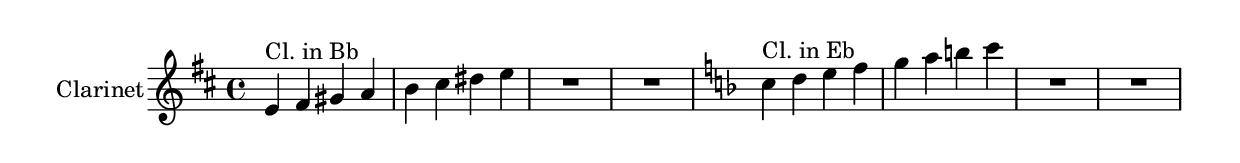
\version "2.19.16"

\language "english"

global = {
  \key d \major
  s1*4
  \key f \major
  s1*4
}

clarinet = \relative c' {
  \transposition bf
  e4 ^"Cl. in Bb" fs gs a |
  b4 cs ds e |
  R1*2 |
  \transposition ef'
  c4 ^"Cl. in Eb" d e f |
  g4 a b c |
  R1*2 |
}

<<
  \new Staff \with { instrumentName = #"Clarinet" }
  <<
    \clarinet
    \global
  >>
>>
